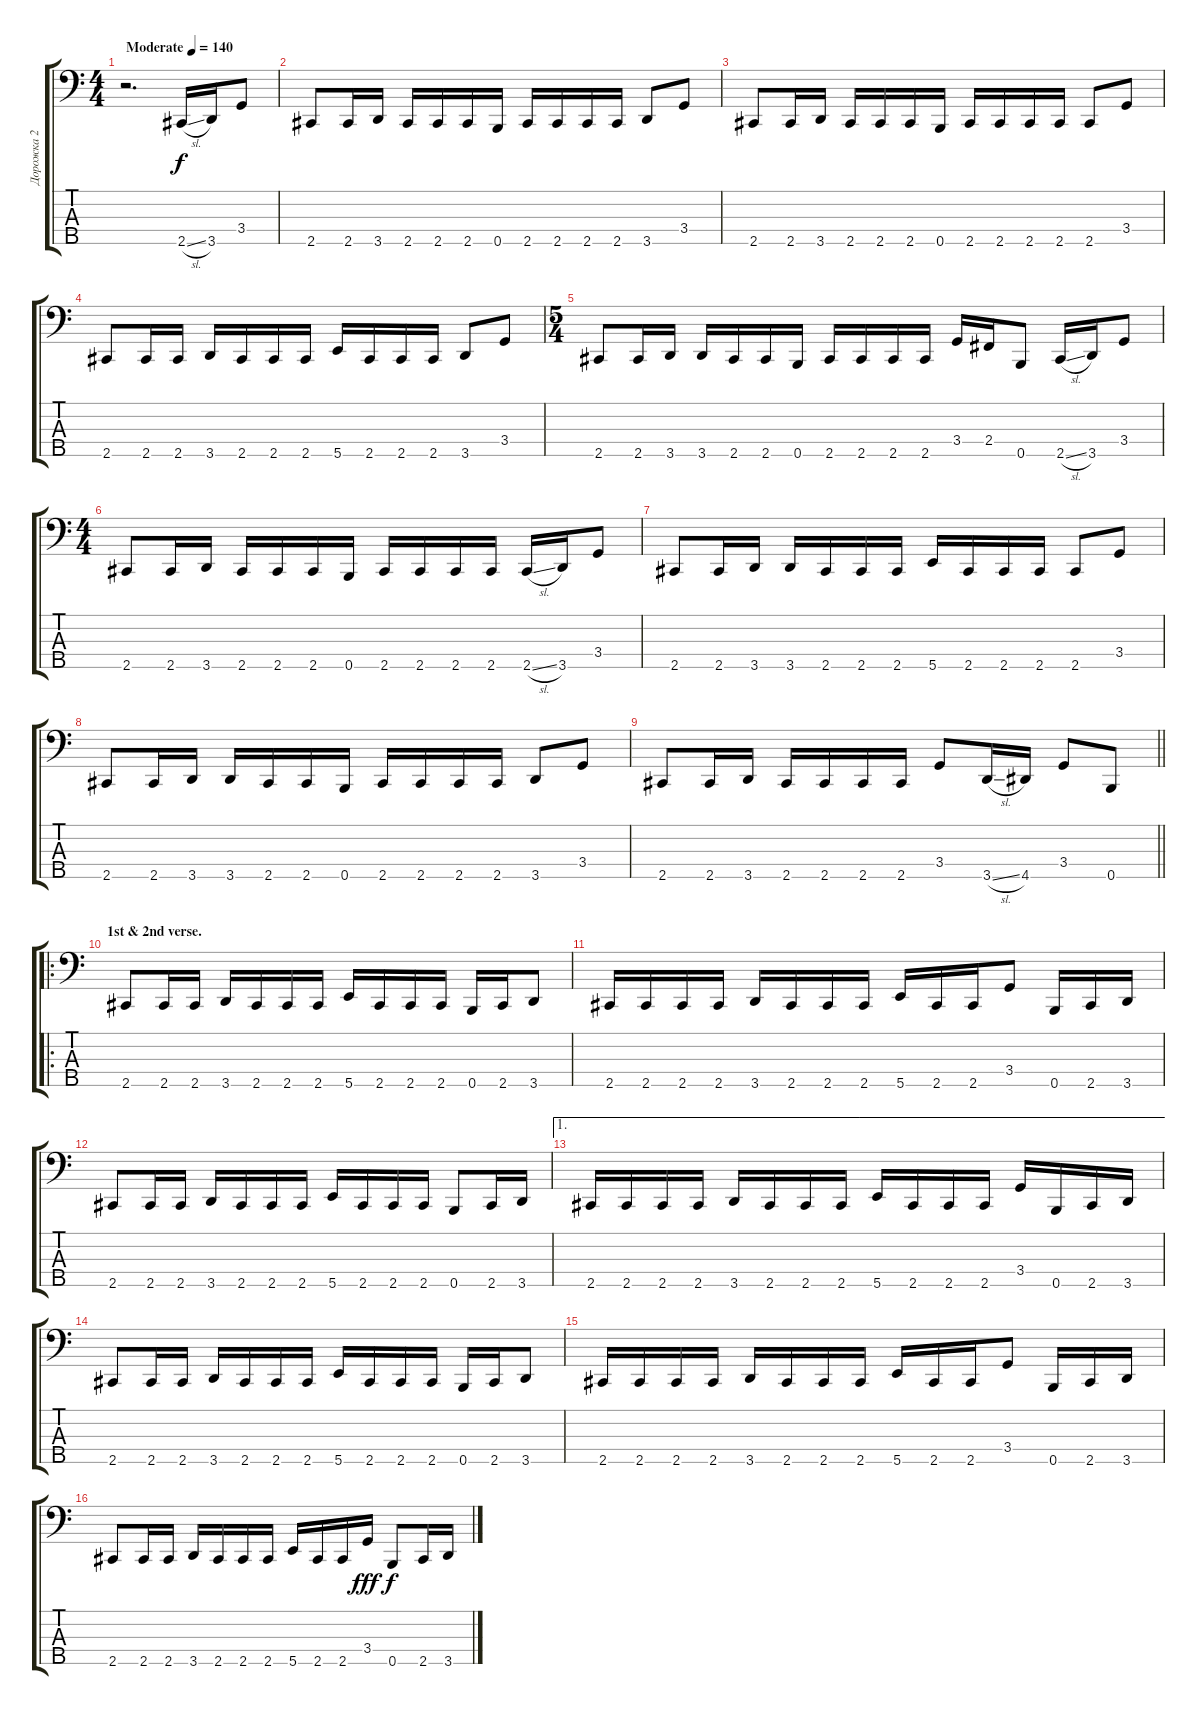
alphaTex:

\track ("Дорожка 2" "Дорожка 2") {instrument electricbassfinger}
\staff {score tabs}
\tuning (G2 D2 A1 E1 B0) {hide}
\ts (4 4)
\tempo (140 "Moderate")
\clef f4
\ks c
r.2{d dy f instrument electricbassfinger} 2.5{sl}.16 3.5.16 3.4.8 |
2.5.8 2.5.16 3.5.16 2.5.16 2.5.16 2.5.16 0.5.16 2.5.16 2.5.16 2.5.16 2.5.16 3.5.8 3.4.8 |
2.5.8 2.5.16 3.5.16 2.5.16 2.5.16 2.5.16 0.5.16 2.5.16 2.5.16 2.5.16 2.5.16 2.5.8 3.4.8 |
2.5.8 2.5.16 2.5.16 3.5.16 2.5.16 2.5.16 2.5.16 5.5.16 2.5.16 2.5.16 2.5.16 3.5.8 3.4.8 |
\ts (5 4)
2.5.8 2.5.16 3.5.16 3.5.16 2.5.16 2.5.16 0.5.16 2.5.16 2.5.16 2.5.16 2.5.16 3.4.16 2.4.16 0.5.8 2.5{sl}.16 3.5.16 3.4.8 |
\ts (4 4)
2.5.8 2.5.16 3.5.16 2.5.16 2.5.16 2.5.16 0.5.16 2.5.16 2.5.16 2.5.16 2.5.16 2.5{sl}.16 3.5.16 3.4.8 |
2.5.8 2.5.16 3.5.16 3.5.16 2.5.16 2.5.16 2.5.16 5.5.16 2.5.16 2.5.16 2.5.16 2.5.8 3.4.8 |
2.5.8 2.5.16 3.5.16 3.5.16 2.5.16 2.5.16 0.5.16 2.5.16 2.5.16 2.5.16 2.5.16 3.5.8 3.4.8 |
\barLineRight lightlight
2.5.8 2.5.16 3.5.16 2.5.16 2.5.16 2.5.16 2.5.16 3.4.8 3.5{sl}.16 4.5.16 3.4.8 0.5.8 |
\ro
\section ("" "1st & 2nd verse. ")
2.5.8 2.5.16 2.5.16 3.5.16 2.5.16 2.5.16 2.5.16 5.5.16 2.5.16 2.5.16 2.5.16 0.5.16 2.5.16 3.5.8 |
2.5.16 2.5.16 2.5.16 2.5.16 3.5.16 2.5.16 2.5.16 2.5.16 5.5.16 2.5.16 2.5.16 3.4.8 0.5.16 2.5.16 3.5.16 |
2.5.8 2.5.16 2.5.16 3.5.16 2.5.16 2.5.16 2.5.16 5.5.16 2.5.16 2.5.16 2.5.16 0.5.8 2.5.16 3.5.16 |
\ae 1
2.5.16 2.5.16 2.5.16 2.5.16 3.5.16 2.5.16 2.5.16 2.5.16 5.5.16 2.5.16 2.5.16 2.5.16 3.4.16 0.5.16 2.5.16 3.5.16 |
2.5.8 2.5.16 2.5.16 3.5.16 2.5.16 2.5.16 2.5.16 5.5.16 2.5.16 2.5.16 2.5.16 0.5.16 2.5.16 3.5.8 |
2.5.16 2.5.16 2.5.16 2.5.16 3.5.16 2.5.16 2.5.16 2.5.16 5.5.16 2.5.16 2.5.16 3.4.8 0.5.16 2.5.16 3.5.16 |
2.5.8 2.5.16 2.5.16 3.5.16 2.5.16 2.5.16 2.5.16 5.5.16 2.5.16 2.5.16 3.4.16{dy fff} 0.5.8{dy f} 2.5.16 3.5.16
